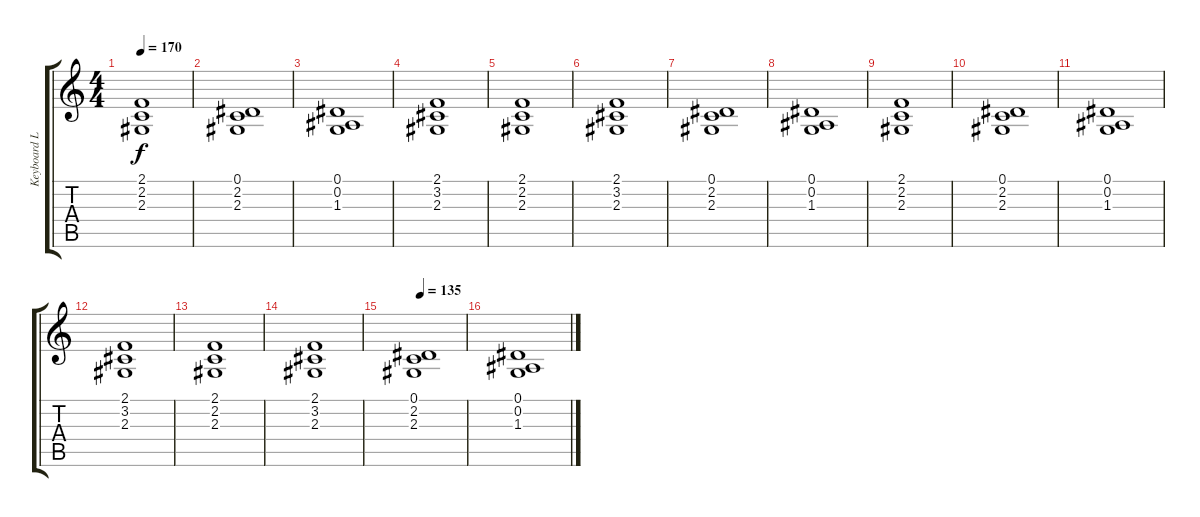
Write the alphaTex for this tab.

\track ("Keyboard L" "Keyboard L") {instrument stringensemble1}
\staff {score tabs}
\tuning (Eb4 Bb3 Gb3 Db3 Ab2 Eb2) {hide}
\ts (4 4)
\tempo 170
\clef g2
\ks c
(2.1 2.2 2.3).1{dy f} |
(0.1 2.2 2.3).1 |
(0.1 0.2 1.3).1 |
(2.1 3.2 2.3).1 |
(2.1 2.2 2.3).1 |
(2.1 3.2 2.3).1 |
(0.1 2.2 2.3).1 |
(0.1 0.2 1.3).1 |
(2.1 2.2 2.3).1 |
(0.1 2.2 2.3).1 |
(0.1 0.2 1.3).1 |
(2.1 3.2 2.3).1 |
(2.1 2.2 2.3).1 |
(2.1 3.2 2.3).1 |
\tempo 135
(0.1 2.2 2.3).1 |
(0.1 0.2 1.3).1
